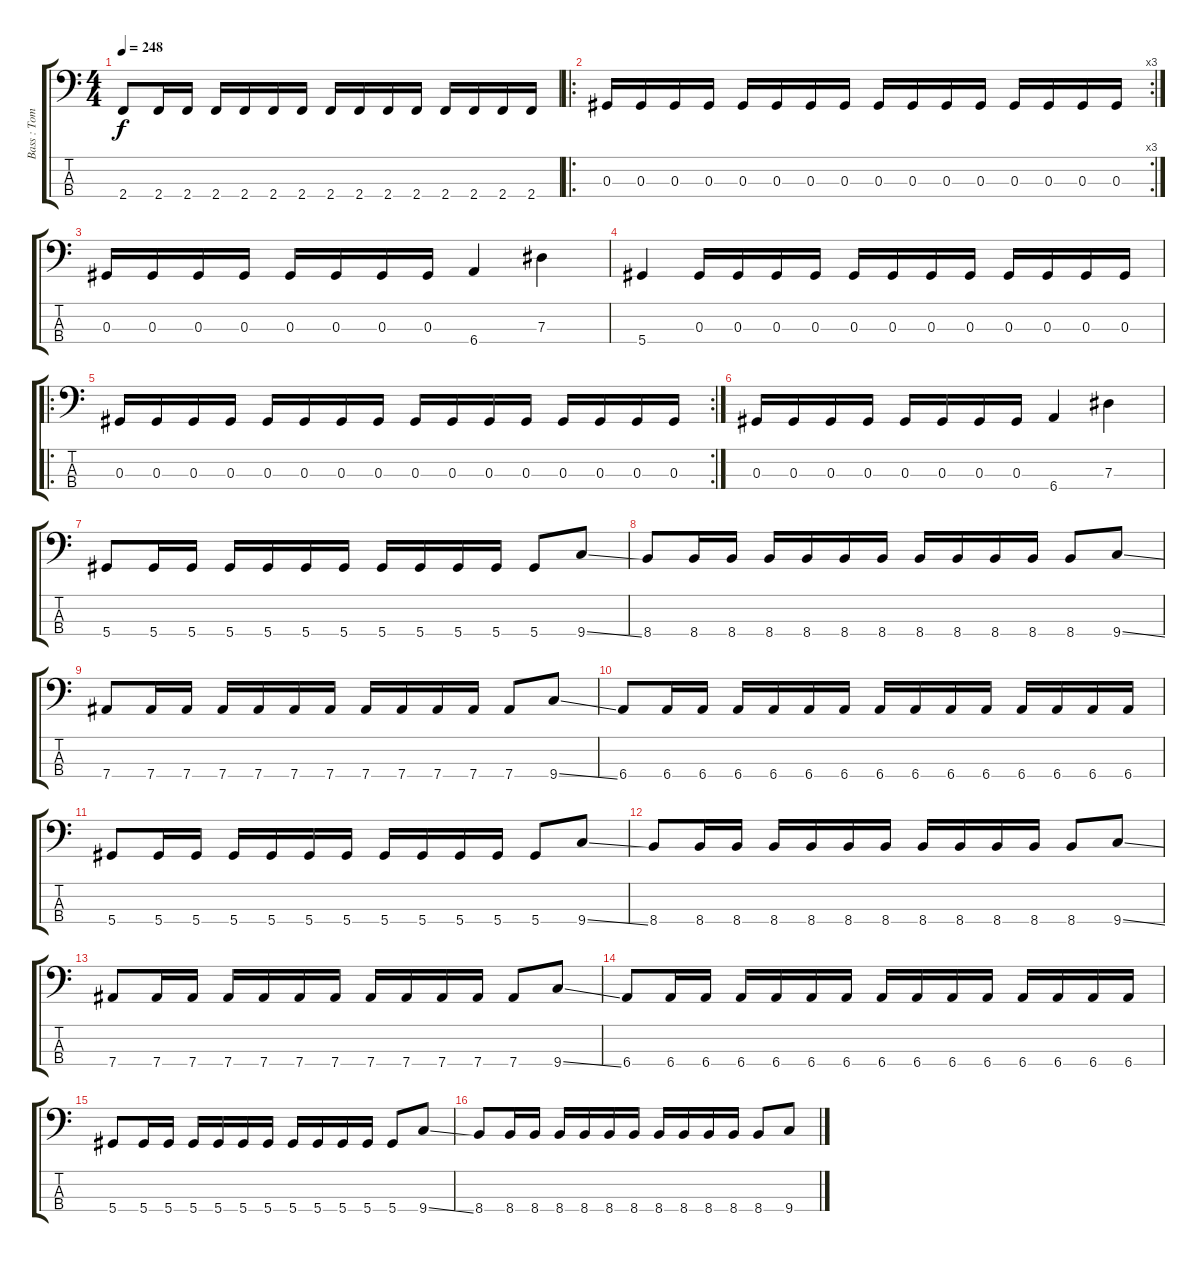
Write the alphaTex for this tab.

\track ("Bass : Tom Araya" "Bass : Tom") {instrument electricbasspick}
\staff {score tabs}
\tuning (Gb2 Db2 Ab1 Eb1) {hide}
\ts (4 4)
\tempo 248
\clef f4
\ks c
2.4.8{dy f} 2.4.16 2.4.16 2.4.16 2.4.16 2.4.16 2.4.16 2.4.16 2.4.16 2.4.16 2.4.16 2.4.16 2.4.16 2.4.16 2.4.16 |
\ro
\rc 3
0.3.16 0.3.16 0.3.16 0.3.16 0.3.16 0.3.16 0.3.16 0.3.16 0.3.16 0.3.16 0.3.16 0.3.16 0.3.16 0.3.16 0.3.16 0.3.16 |
0.3.16 0.3.16 0.3.16 0.3.16 0.3.16 0.3.16 0.3.16 0.3.16 6.4.4 7.3.4 |
5.4.4 0.3.16 0.3.16 0.3.16 0.3.16 0.3.16 0.3.16 0.3.16 0.3.16 0.3.16 0.3.16 0.3.16 0.3.16 |
\ro
\rc 2
0.3.16 0.3.16 0.3.16 0.3.16 0.3.16 0.3.16 0.3.16 0.3.16 0.3.16 0.3.16 0.3.16 0.3.16 0.3.16 0.3.16 0.3.16 0.3.16 |
0.3.16 0.3.16 0.3.16 0.3.16 0.3.16 0.3.16 0.3.16 0.3.16 6.4.4 7.3.4 |
5.4.8 5.4.16 5.4.16 5.4.16 5.4.16 5.4.16 5.4.16 5.4.16 5.4.16 5.4.16 5.4.16 5.4.8 9.4{ss}.8 |
8.4.8 8.4.16 8.4.16 8.4.16 8.4.16 8.4.16 8.4.16 8.4.16 8.4.16 8.4.16 8.4.16 8.4.8 9.4{ss}.8 |
7.4.8 7.4.16 7.4.16 7.4.16 7.4.16 7.4.16 7.4.16 7.4.16 7.4.16 7.4.16 7.4.16 7.4.8 9.4{ss}.8 |
6.4.8 6.4.16 6.4.16 6.4.16 6.4.16 6.4.16 6.4.16 6.4.16 6.4.16 6.4.16 6.4.16 6.4.16 6.4.16 6.4.16 6.4.16 |
5.4.8 5.4.16 5.4.16 5.4.16 5.4.16 5.4.16 5.4.16 5.4.16 5.4.16 5.4.16 5.4.16 5.4.8 9.4{ss}.8 |
8.4.8 8.4.16 8.4.16 8.4.16 8.4.16 8.4.16 8.4.16 8.4.16 8.4.16 8.4.16 8.4.16 8.4.8 9.4{ss}.8 |
7.4.8 7.4.16 7.4.16 7.4.16 7.4.16 7.4.16 7.4.16 7.4.16 7.4.16 7.4.16 7.4.16 7.4.8 9.4{ss}.8 |
6.4.8 6.4.16 6.4.16 6.4.16 6.4.16 6.4.16 6.4.16 6.4.16 6.4.16 6.4.16 6.4.16 6.4.16 6.4.16 6.4.16 6.4.16 |
5.4.8 5.4.16 5.4.16 5.4.16 5.4.16 5.4.16 5.4.16 5.4.16 5.4.16 5.4.16 5.4.16 5.4.8 9.4{ss}.8 |
8.4.8 8.4.16 8.4.16 8.4.16 8.4.16 8.4.16 8.4.16 8.4.16 8.4.16 8.4.16 8.4.16 8.4.8 9.4{ss}.8
